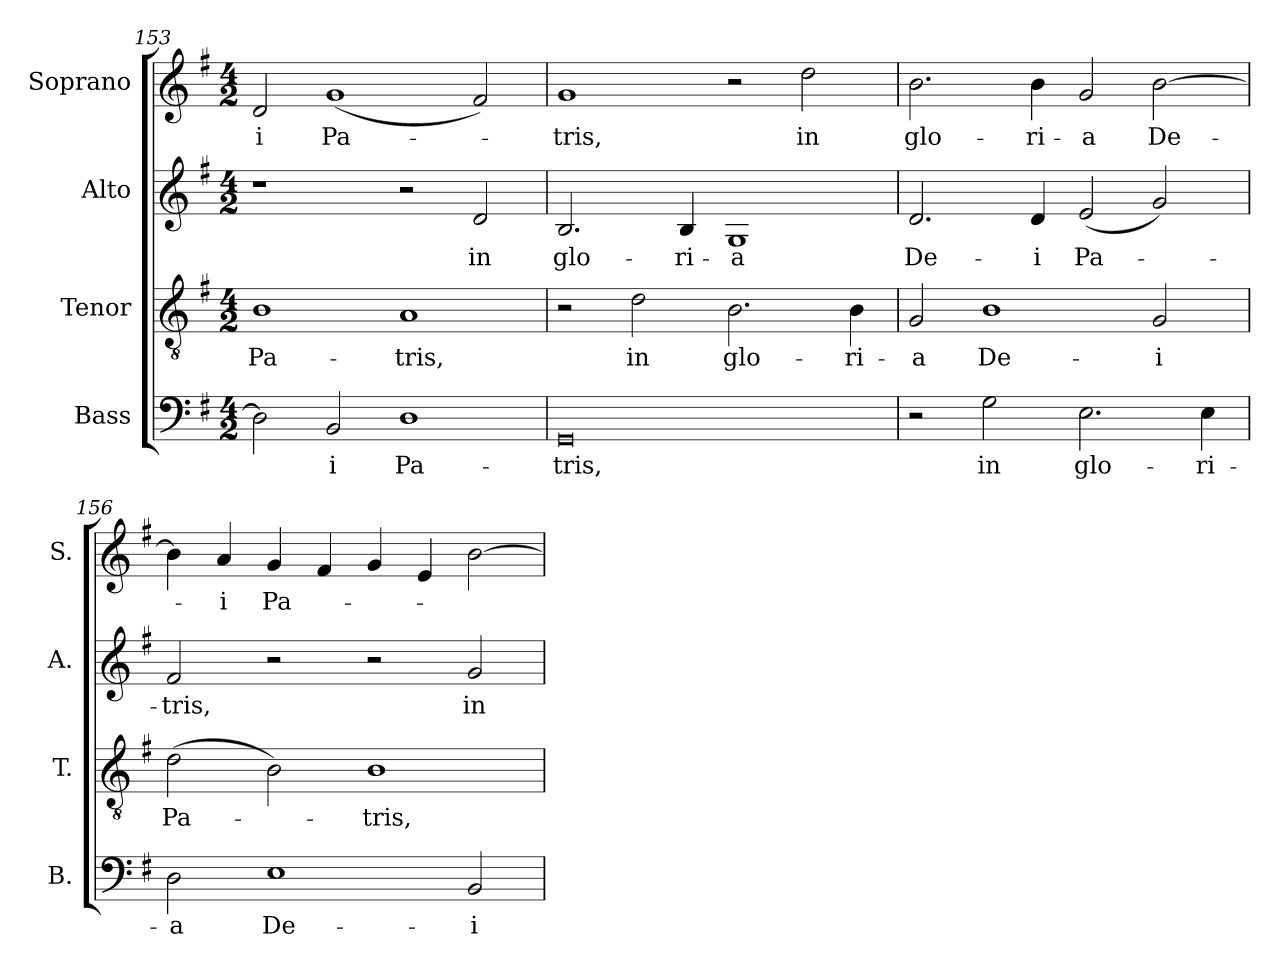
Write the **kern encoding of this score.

**kern	**text	**kern	**text	**kern	**text	**kern	**text
*part4	*part4	*part3	*part3	*part2	*part2	*part1	*part1
*staff4	*staff4	*staff3	*staff3	*staff2	*staff2	*staff1	*staff1
*I"Bass	*	*I"Tenor	*	*I"Alto	*	*I"Soprano	*
*I'B.	*	*I'T.	*	*I'A.	*	*I'S.	*
*clefF4	*	*clefGv2	*	*clefG2	*	*clefG2	*
*	*	*ITrd7c12	*	*	*	*	*
*k[f#]	*	*k[f#]	*	*k[f#]	*	*k[f#]	*
*G:	*	*G:	*	*G:	*	*G:	*
*M4/2	*	*M4/2	*	*M4/2	*	*M4/2	*
=153	=153	=153	=153	=153	=153	=153	=153
!	!	!	!LO:LY:b:color=#000000	!	!	!	!
!	!	!	!	!	!	!	!LO:LY:b:color=#000000
2Di\]	.	1BBi	Pa-	1r	.	2di/	-i
!	!LO:LY:b:color=#000000	!	!	!	!	!	!
!	!	!	!	!	!	!	!LO:LY:b:color=#000000
2BBi/	-i	.	.	.	.	(1gi	Pa-
!	!LO:LY:b:color=#000000	!	!	!	!	!	!
!	!	!	!LO:LY:b:color=#000000	!	!	!	!
1Di	Pa-	1AAi	-tris,	2r	.	.	.
!	!	!	!	!	!LO:LY:b:color=#000000	!	!
.	.	.	.	2di/	in	2f#i/)	.
=154	=154	=154	=154	=154	=154	=154	=154
!	!LO:LY:b:color=#000000	!	!	!	!	!	!
!	!	!	!	!	!LO:LY:b:color=#000000	!	!
!	!	!	!	!	!	!	!LO:LY:b:color=#000000
0GGi	-tris,	2r	.	2.Bi/	glo-	1gi	-tris,
!	!	!	!LO:LY:b:color=#000000	!	!	!	!
.	.	2Di\	in	.	.	.	.
!	!	!	!	!	!LO:LY:b:color=#000000	!	!
.	.	.	.	4Bi/	-ri-	.	.
!	!	!	!LO:LY:b:color=#000000	!	!	!	!
!	!	!	!	!	!LO:LY:b:color=#000000	!	!
.	.	2.BBi\	glo-	1Gi	-a	2r	.
!	!	!	!	!	!	!	!LO:LY:b:color=#000000
.	.	.	.	.	.	2ddi\	in
!	!	!	!LO:LY:b:color=#000000	!	!	!	!
.	.	4BBi\	-ri-	.	.	.	.
!!LO:LB:g=z
=155	=155	=155	=155	=155	=155	=155	=155
!	!	!	!LO:LY:b:color=#000000	!	!	!	!
!	!	!	!	!	!LO:LY:b:color=#000000	!	!
!	!	!	!	!	!	!	!LO:LY:b:color=#000000
2r	.	2GGi/	-a	2.di/	De-	2.bi\	glo-
!	!LO:LY:b:color=#000000	!	!	!	!	!	!
!	!	!	!LO:LY:b:color=#000000	!	!	!	!
2Gi\	in	1BBi	De-	.	.	.	.
!	!	!	!	!	!LO:LY:b:color=#000000	!	!
!	!	!	!	!	!	!	!LO:LY:b:color=#000000
.	.	.	.	4di/	-i	4bi\	-ri-
!	!LO:LY:b:color=#000000	!	!	!	!	!	!
!	!	!	!	!	!LO:LY:b:color=#000000	!	!
!	!	!	!	!	!	!	!LO:LY:b:color=#000000
2.Ei\	glo-	.	.	(2ei/	Pa-	2gi/	-a
!	!	!	!LO:LY:b:color=#000000	!	!	!	!
!	!	!	!	!	!	!	!LO:LY:b:color=#000000
.	.	2GGi/	-i	2gi/)	.	[2bi\	De-
!	!LO:LY:b:color=#000000	!	!	!	!	!	!
4Ei\	-ri-	.	.	.	.	.	.
=156	=156	=156	=156	=156	=156	=156	=156
!	!LO:LY:b:color=#000000	!	!	!	!	!	!
!	!	!	!LO:LY:b:color=#000000	!	!	!	!
!	!	!	!	!	!LO:LY:b:color=#000000	!	!
2Di\	-a	(2Di\	Pa-	2f#i/	-tris,	4bi\]	.
!	!	!	!	!	!	!	!LO:LY:b:color=#000000
.	.	.	.	.	.	4ai/	-i
!	!LO:LY:b:color=#000000	!	!	!	!	!	!
!	!	!	!	!	!	!	!LO:LY:b:color=#000000
1Ei	De-	2BBi\)	.	2r	.	4gi/	Pa-
.	.	.	.	.	.	4f#i/	.
!	!	!	!LO:LY:b:color=#000000	!	!	!	!
.	.	1BBi	-tris,	2r	.	4gi/	.
.	.	.	.	.	.	4ei/	.
!	!LO:LY:b:color=#000000	!	!	!	!	!	!
!	!	!	!	!	!LO:LY:b:color=#000000	!	!
2BBi/	-i	.	.	2gi/	in	[2bi\	.
=	=	=	=	=	=	=	=
*-	*-	*-	*-	*-	*-	*-	*-
